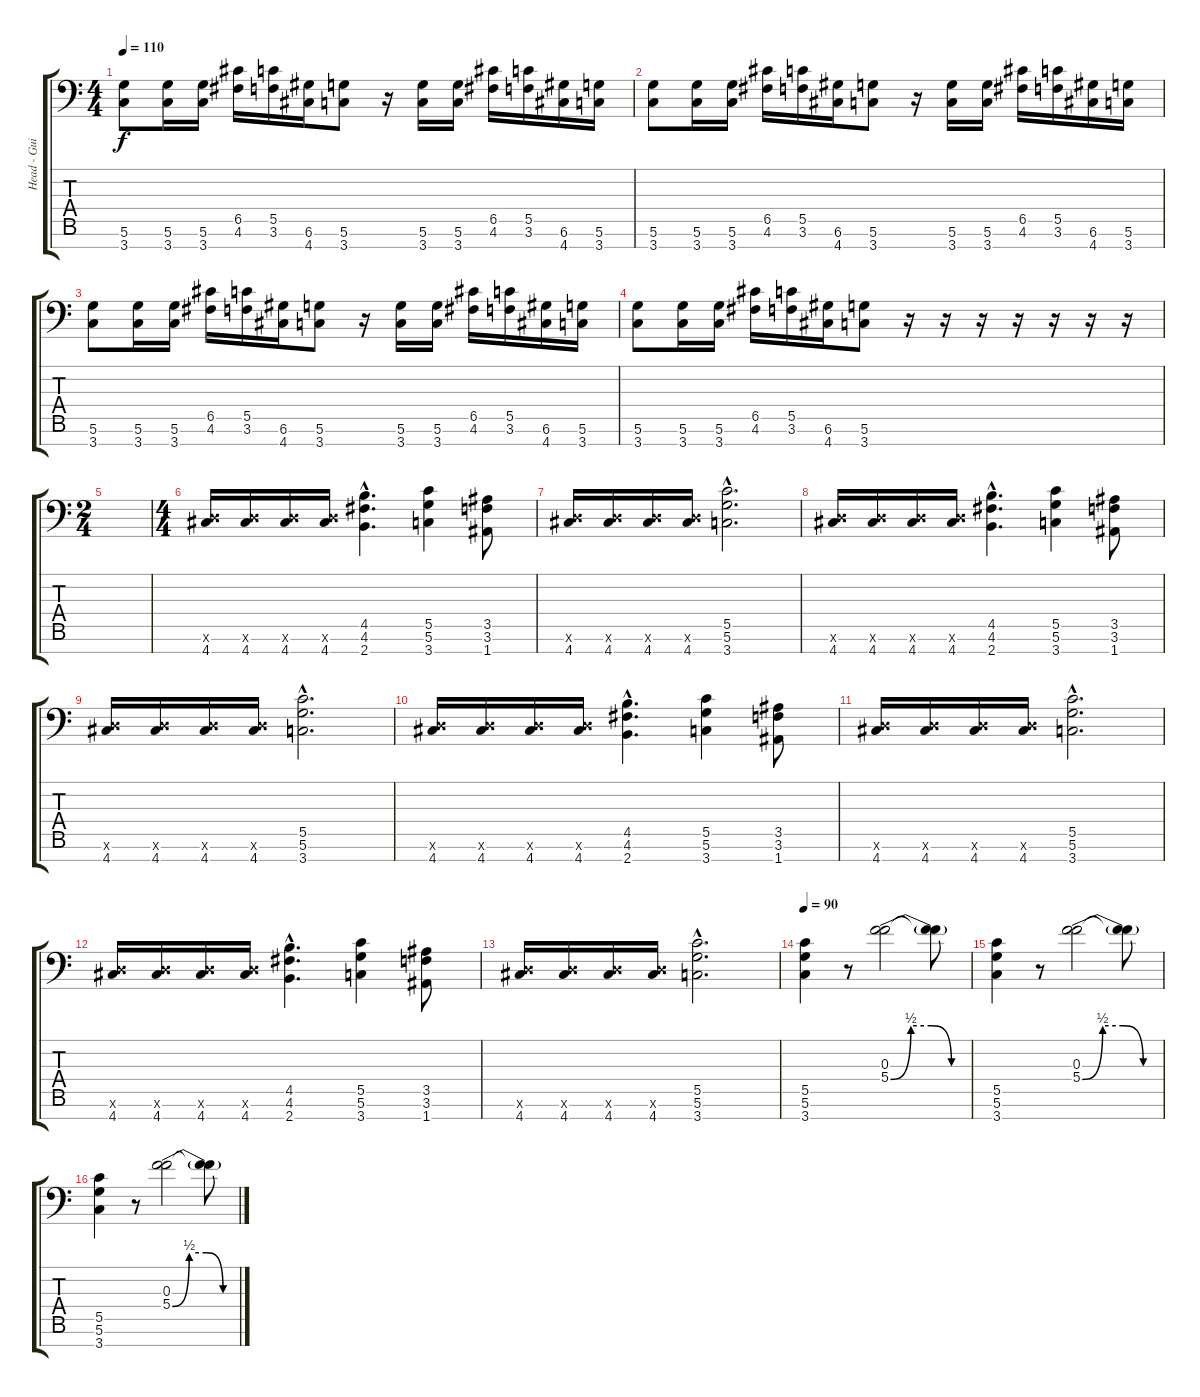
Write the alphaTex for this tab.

\track ("Head - Guitar" "Head - Gui") {instrument distortionguitar}
\staff {score tabs}
\tuning (D4 A3 F3 C3 G2 D2 A1) {hide}
\ts (4 4)
\tempo 110
\clef f4
\ks c
(5.6 3.7).8{dy f} (5.6 3.7).16 (5.6 3.7).16 (6.5 4.6).16 (5.5 3.6).16 (6.6 4.7).16 (5.6 3.7).8 r.16 (5.6 3.7).16 (5.6 3.7).16 (6.5 4.6).16 (5.5 3.6).16 (6.6 4.7).16 (5.6 3.7).16 |
(5.6 3.7).8 (5.6 3.7).16 (5.6 3.7).16 (6.5 4.6).16 (5.5 3.6).16 (6.6 4.7).16 (5.6 3.7).8 r.16 (5.6 3.7).16 (5.6 3.7).16 (6.5 4.6).16 (5.5 3.6).16 (6.6 4.7).16 (5.6 3.7).16 |
(5.6 3.7).8 (5.6 3.7).16 (5.6 3.7).16 (6.5 4.6).16 (5.5 3.6).16 (6.6 4.7).16 (5.6 3.7).8 r.16 (5.6 3.7).16 (5.6 3.7).16 (6.5 4.6).16 (5.5 3.6).16 (6.6 4.7).16 (5.6 3.7).16 |
(5.6 3.7).8 (5.6 3.7).16 (5.6 3.7).16 (6.5 4.6).16 (5.5 3.6).16 (6.6 4.7).16 (5.6 3.7).8 r.16 r.16 r.16 r.16 r.16 r.16 r.16 |
\ts (2 4)
|
\ts (4 4)
(0.6{x} 4.7).16 (0.6{x} 4.7).16 (0.6{x} 4.7).16 (0.6{x} 4.7).16 (4.5{hac} 4.6{hac} 2.7{hac}).4{d} (5.5 5.6 3.7).4 (3.5 3.6 1.7).8 |
(0.6{x} 4.7).16 (0.6{x} 4.7).16 (0.6{x} 4.7).16 (0.6{x} 4.7).16 (5.5{hac} 5.6{hac} 3.7{hac}).2{d} |
(0.6{x} 4.7).16 (0.6{x} 4.7).16 (0.6{x} 4.7).16 (0.6{x} 4.7).16 (4.5{hac} 4.6{hac} 2.7{hac}).4{d} (5.5 5.6 3.7).4 (3.5 3.6 1.7).8 |
(0.6{x} 4.7).16 (0.6{x} 4.7).16 (0.6{x} 4.7).16 (0.6{x} 4.7).16 (5.5{hac} 5.6{hac} 3.7{hac}).2{d} |
(0.6{x} 4.7).16 (0.6{x} 4.7).16 (0.6{x} 4.7).16 (0.6{x} 4.7).16 (4.5{hac} 4.6{hac} 2.7{hac}).4{d} (5.5 5.6 3.7).4 (3.5 3.6 1.7).8 |
(0.6{x} 4.7).16 (0.6{x} 4.7).16 (0.6{x} 4.7).16 (0.6{x} 4.7).16 (5.5{hac} 5.6{hac} 3.7{hac}).2{d} |
(0.6{x} 4.7).16 (0.6{x} 4.7).16 (0.6{x} 4.7).16 (0.6{x} 4.7).16 (4.5{hac} 4.6{hac} 2.7{hac}).4{d} (5.5 5.6 3.7).4 (3.5 3.6 1.7).8 |
(0.6{x} 4.7).16 (0.6{x} 4.7).16 (0.6{x} 4.7).16 (0.6{x} 4.7).16 (5.5{hac} 5.6{hac} 3.7{hac}).2{d} |
\tempo 90
(5.5 5.6 3.7).4 r.8 (0.3 5.4{be (custom 0 0 15 2 30 2 45 0 60 0)}).2 (0.3{t} 5.4{t}).8 |
(5.5 5.6 3.7).4 r.8 (0.3 5.4{be (custom 0 0 15 2 30 2 45 0 60 0)}).2 (0.3{t} 5.4{t}).8 |
(5.5 5.6 3.7).4 r.8 (0.3 5.4{be (custom 0 0 15 2 30 2 45 0 60 0)}).2 (0.3{t} 5.4{t}).8
